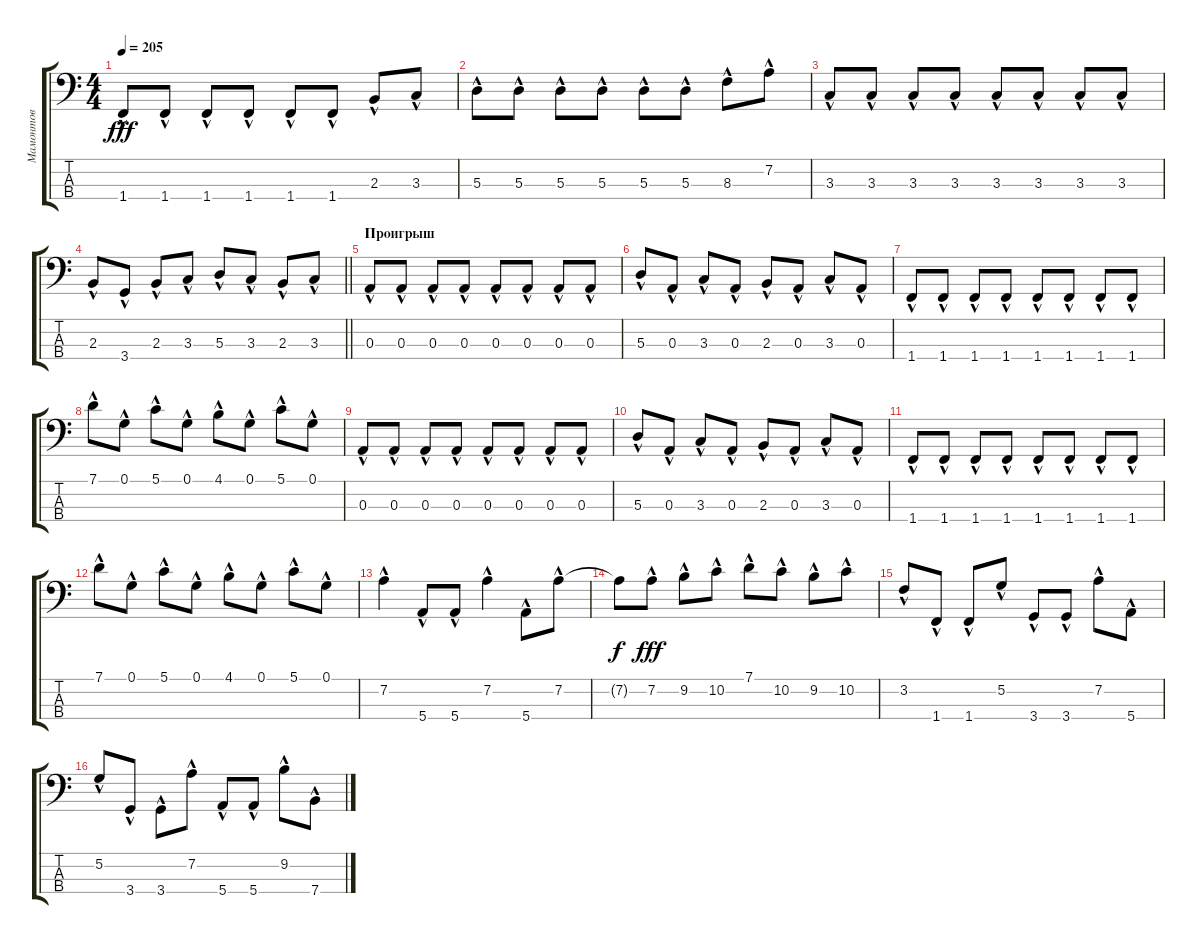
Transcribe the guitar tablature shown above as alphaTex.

\track ("Мамонтов" "Мамонтов") {instrument electricbassfinger}
\staff {score tabs}
\tuning (G2 D2 A1 E1) {hide}
\ts (4 4)
\tempo 205
\clef f4
\ks c
1.4{hac}.8{dy fff} 1.4{hac}.8 1.4{hac}.8 1.4{hac}.8 1.4{hac}.8 1.4{hac}.8 2.3{hac}.8 3.3{hac}.8 |
5.3{hac}.8 5.3{hac}.8 5.3{hac}.8 5.3{hac}.8 5.3{hac}.8 5.3{hac}.8 8.3{hac}.8 7.2{hac}.8 |
3.3{hac}.8 3.3{hac}.8 3.3{hac}.8 3.3{hac}.8 3.3{hac}.8 3.3{hac}.8 3.3{hac}.8 3.3{hac}.8 |
\barLineRight lightlight
2.3{hac}.8 3.4{hac}.8 2.3{hac}.8 3.3{hac}.8 5.3{hac}.8 3.3{hac}.8 2.3{hac}.8 3.3{hac}.8 |
\section ("" "Проигрыш")
0.3{hac}.8 0.3{hac}.8 0.3{hac}.8 0.3{hac}.8 0.3{hac}.8 0.3{hac}.8 0.3{hac}.8 0.3{hac}.8 |
5.3{hac}.8 0.3{hac}.8 3.3{hac}.8 0.3{hac}.8 2.3{hac}.8 0.3{hac}.8 3.3{hac}.8 0.3{hac}.8 |
1.4{hac}.8 1.4{hac}.8 1.4{hac}.8 1.4{hac}.8 1.4{hac}.8 1.4{hac}.8 1.4{hac}.8 1.4{hac}.8 |
7.1{hac}.8 0.1{hac}.8 5.1{hac}.8 0.1{hac}.8 4.1{hac}.8 0.1{hac}.8 5.1{hac}.8 0.1{hac}.8 |
0.3{hac}.8 0.3{hac}.8 0.3{hac}.8 0.3{hac}.8 0.3{hac}.8 0.3{hac}.8 0.3{hac}.8 0.3{hac}.8 |
5.3{hac}.8 0.3{hac}.8 3.3{hac}.8 0.3{hac}.8 2.3{hac}.8 0.3{hac}.8 3.3{hac}.8 0.3{hac}.8 |
1.4{hac}.8 1.4{hac}.8 1.4{hac}.8 1.4{hac}.8 1.4{hac}.8 1.4{hac}.8 1.4{hac}.8 1.4{hac}.8 |
7.1{hac}.8 0.1{hac}.8 5.1{hac}.8 0.1{hac}.8 4.1{hac}.8 0.1{hac}.8 5.1{hac}.8 0.1{hac}.8 |
7.2{hac}.4 5.4{hac}.8 5.4{hac}.8 7.2{hac}.4 5.4{hac}.8 7.2{hac}.8 |
7.2{t}.8{dy f} 7.2{hac}.8{dy fff} 9.2{hac}.8 10.2{hac}.8 7.1{hac}.8 10.2{hac}.8 9.2{hac}.8 10.2{hac}.8 |
3.2{hac}.8 1.4{hac}.8 1.4{hac}.8 5.2{hac}.8 3.4{hac}.8 3.4{hac}.8 7.2{hac}.8 5.4{hac}.8 |
5.2{hac}.8 3.4{hac}.8 3.4{hac}.8 7.2{hac}.8 5.4{hac}.8 5.4{hac}.8 9.2{hac}.8 7.4{hac}.8
